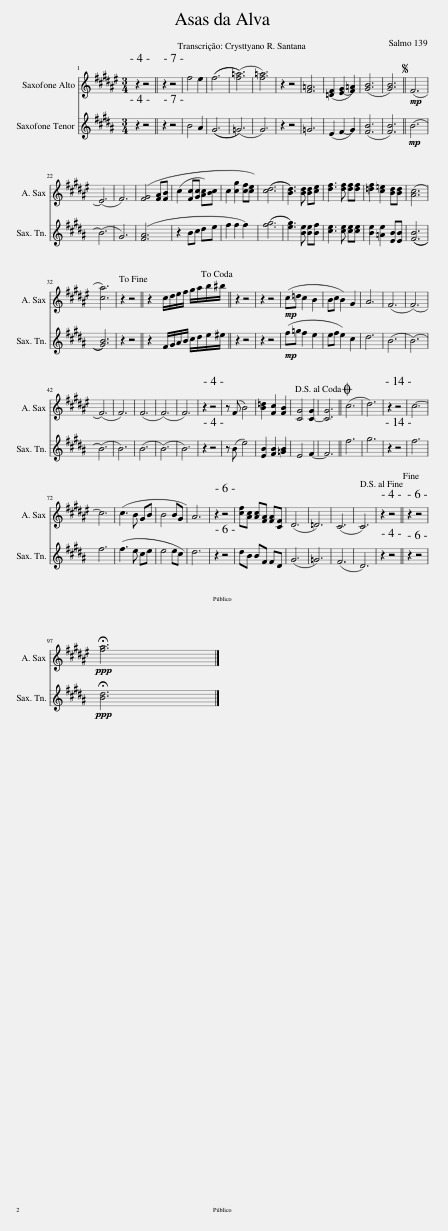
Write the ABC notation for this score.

X:1
%%score 1 2
L:1/8
M:3/4
I:linebreak $
K:none
V:1 treble transpose=-9
V:2 treble transpose=-14
V:1
[K:F#] z2 z4 || z2 z4 | f4 e2 | ((f6 | ([f=a]6)) | %5
 [f=a]6) | z2 z4 | [F=A]6 | (([=DF]2 [EG]2) [F=A]2) | ([GB]6 | %10
 [GB]6) ||S!mp! (F6 |$ (E6) | F6) | ([FG]4 [FA][FB] | %15
 (c2 [Fc][Gc]) [Ac][Bc] | c2 [cg]2 [cf][ce]) | (([cd]6 | [Bd]3)) [Bd] [Bd][ce] | [df]3 [df] [df][df] | %20
 [=df]2 [c=e]2 [Bd][Bd] | ([Ac]6 |$ [ca]6) | z2 z4 || z2 c/d/e/f/ g/a/b/^b/!dacoda! || %25
 z2 z4 | z2 z4 | (c!mp!=d c2 B2 | Bc B2) G2 | A6 | %30
 (F6 | (F6) |$ (F6) | F6) | (F6 | %35
 (F6) | F6) | z2 z4 | z (F B4) | [B=d]2 [Fc]2 [FB]2 | %40
 [CG]4 [C-G]2 | [CG]6!D.S.! ||O (c6 | d6) | z2 z4 | %45
 c6- |$ c6 | (c3 B GB | B4 BG) | A6 | %50
 z2 z4 | [cf][Ac] [Ac][FA] [FA][CF] | (D6 | =D6) | (C6 | %55
 C6) | z2 z4 || z2 z4!fine! |$!ppp! !fermata![fa]6 |] %59
V:2
[K:B] z2 z4 || z2 z4 | B4 A2 | ((G6 | (=G6)) | %5
 G6) | z2 z4 | =G6 | ((E2 F2) G2) | ([FB]6 | %10
 [FB]6) ||!mp! (B6 |$ (B6) | G6) | ([FA]6 | %15
 z2 Bc de | f2 f2 f2) | (([fg]6 | [eg]3)) [Be] [Be][Bf] | [ce]3 [ce] [ce][ce] | %20
 [Be]2 [=Ae]2 [EB][EB] | (([FB]6 |$ [GB]6)) | z2 z4 || z2 F/G/A/B/ c/d/e/^e/ || %25
 z2 z4 | z2 z4 | (f!mp!=g f2 e2 | ef e2) c2 | d6 | %30
 (B6 | (B6) |$ (B6) | B6) | (B6 | %35
 (B6) | B6) | z2 z4 | z (B e4) | [EB]2 [FB]2 [=GB]2 | %40
 E4 F2- | F6 || f6 | g6 | z2 z4 | %45
 f6 |$ f6 | (f3 e ce | e4 ec) | d6 | %50
 z2 z4 | dB BF FD | (G6 | =G6) | (F6 | %55
 D6) | z2 z4 || z2 z4 |$!ppp! !fermata![Bd]6 |] %59
